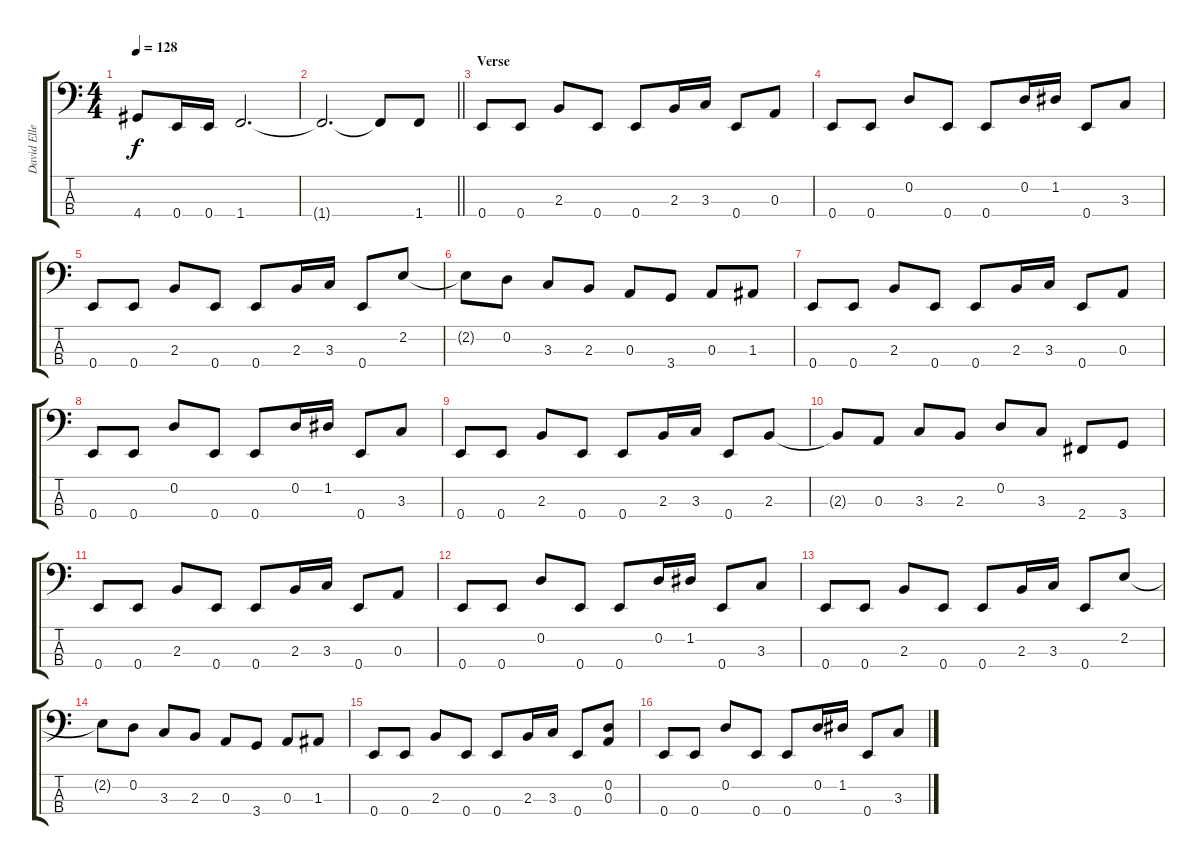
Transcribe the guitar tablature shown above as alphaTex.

\track ("David Ellefson" "David Elle") {instrument electricbasspick}
\staff {score tabs}
\tuning (G2 D2 A1 E1) {hide}
\ts (4 4)
\tempo 128
\clef f4
\ks c
4.4.8{dy f} 0.4.16 0.4.16 1.4.2{d} |
\barLineRight lightlight
1.4{t}.2{d} 1.4{t}.8 1.4.8 |
\section ("" "Verse")
0.4.8 0.4.8 2.3.8 0.4.8 0.4.8 2.3.16 3.3.16 0.4.8 0.3.8 |
0.4.8 0.4.8 0.2.8 0.4.8 0.4.8 0.2.16 1.2.16 0.4.8 3.3.8 |
0.4.8 0.4.8 2.3.8 0.4.8 0.4.8 2.3.16 3.3.16 0.4.8 2.2.8 |
2.2{t}.8 0.2.8 3.3.8 2.3.8 0.3.8 3.4.8 0.3.8 1.3.8 |
0.4.8 0.4.8 2.3.8 0.4.8 0.4.8 2.3.16 3.3.16 0.4.8 0.3.8 |
0.4.8 0.4.8 0.2.8 0.4.8 0.4.8 0.2.16 1.2.16 0.4.8 3.3.8 |
0.4.8 0.4.8 2.3.8 0.4.8 0.4.8 2.3.16 3.3.16 0.4.8 2.3.8 |
2.3{t}.8 0.3.8 3.3.8 2.3.8 0.2.8 3.3.8 2.4.8 3.4.8 |
0.4.8 0.4.8 2.3.8 0.4.8 0.4.8 2.3.16 3.3.16 0.4.8 0.3.8 |
0.4.8 0.4.8 0.2.8 0.4.8 0.4.8 0.2.16 1.2.16 0.4.8 3.3.8 |
0.4.8 0.4.8 2.3.8 0.4.8 0.4.8 2.3.16 3.3.16 0.4.8 2.2.8 |
2.2{t}.8 0.2.8 3.3.8 2.3.8 0.3.8 3.4.8 0.3.8 1.3.8 |
0.4.8 0.4.8 2.3.8 0.4.8 0.4.8 2.3.16 3.3.16 0.4.8 (0.2 0.3).8 |
0.4.8 0.4.8 0.2.8 0.4.8 0.4.8 0.2.16 1.2.16 0.4.8 3.3.8
